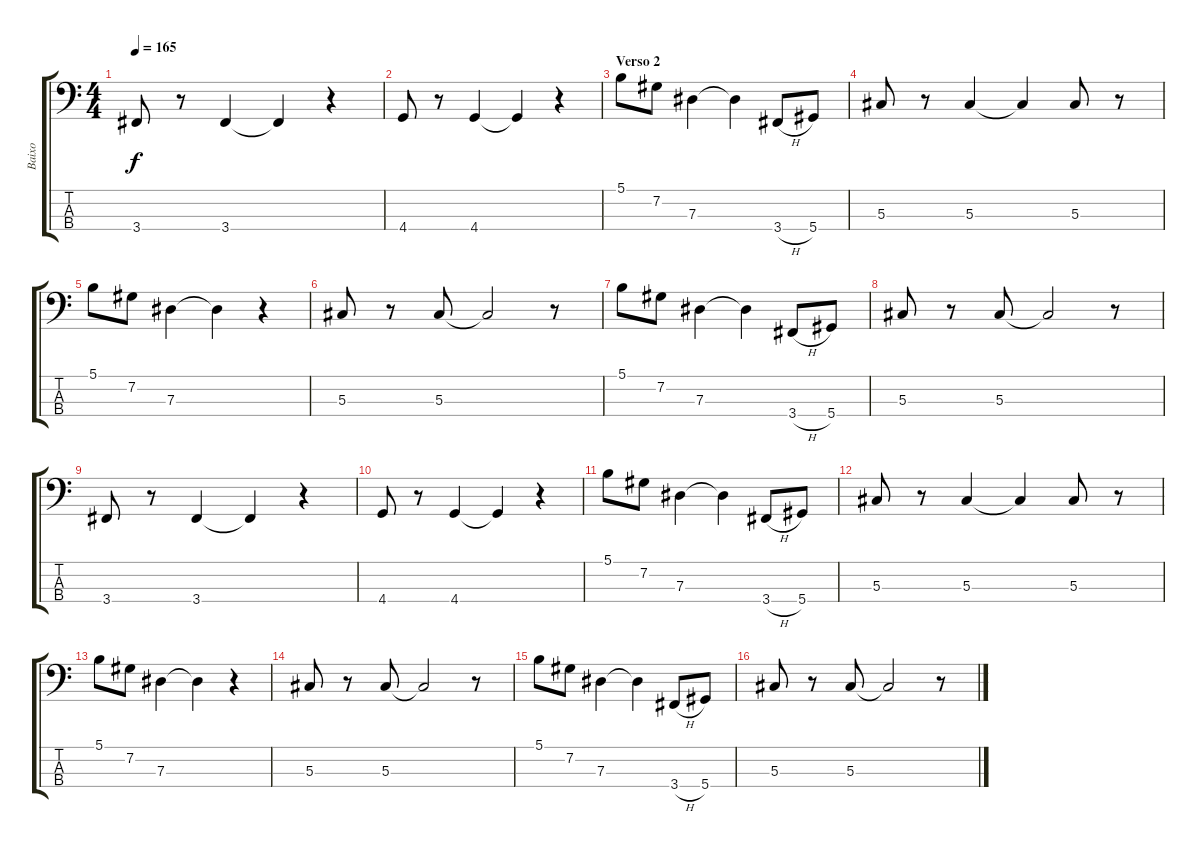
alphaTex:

\track ("Baixo" "Baixo") {instrument electricbassfinger}
\staff {score tabs}
\tuning (Gb2 Db2 Ab1 Eb1) {hide}
\ts (4 4)
\tempo 165
\clef f4
\ks c
3.4.8{dy f} r.8 3.4.4 3.4{t}.4 r.4 |
4.4.8 r.8 4.4.4 4.4{t}.4 r.4 |
\section ("" "Verso 2")
5.1.8 7.2.8 7.3.4 7.3{t}.4 3.4{h}.8 5.4.8 |
5.3.8 r.8 5.3.4 5.3{t}.4 5.3.8 r.8 |
5.1.8 7.2.8 7.3.4 7.3{t}.4 r.4 |
5.3.8 r.8 5.3.8 5.3{t}.2 r.8 |
5.1.8 7.2.8 7.3.4 7.3{t}.4 3.4{h}.8 5.4.8 |
5.3.8 r.8 5.3.8 5.3{t}.2 r.8 |
3.4.8 r.8 3.4.4 3.4{t}.4 r.4 |
4.4.8 r.8 4.4.4 4.4{t}.4 r.4 |
5.1.8 7.2.8 7.3.4 7.3{t}.4 3.4{h}.8 5.4.8 |
5.3.8 r.8 5.3.4 5.3{t}.4 5.3.8 r.8 |
5.1.8 7.2.8 7.3.4 7.3{t}.4 r.4 |
5.3.8 r.8 5.3.8 5.3{t}.2 r.8 |
5.1.8 7.2.8 7.3.4 7.3{t}.4 3.4{h}.8 5.4.8 |
5.3.8 r.8 5.3.8 5.3{t}.2 r.8
